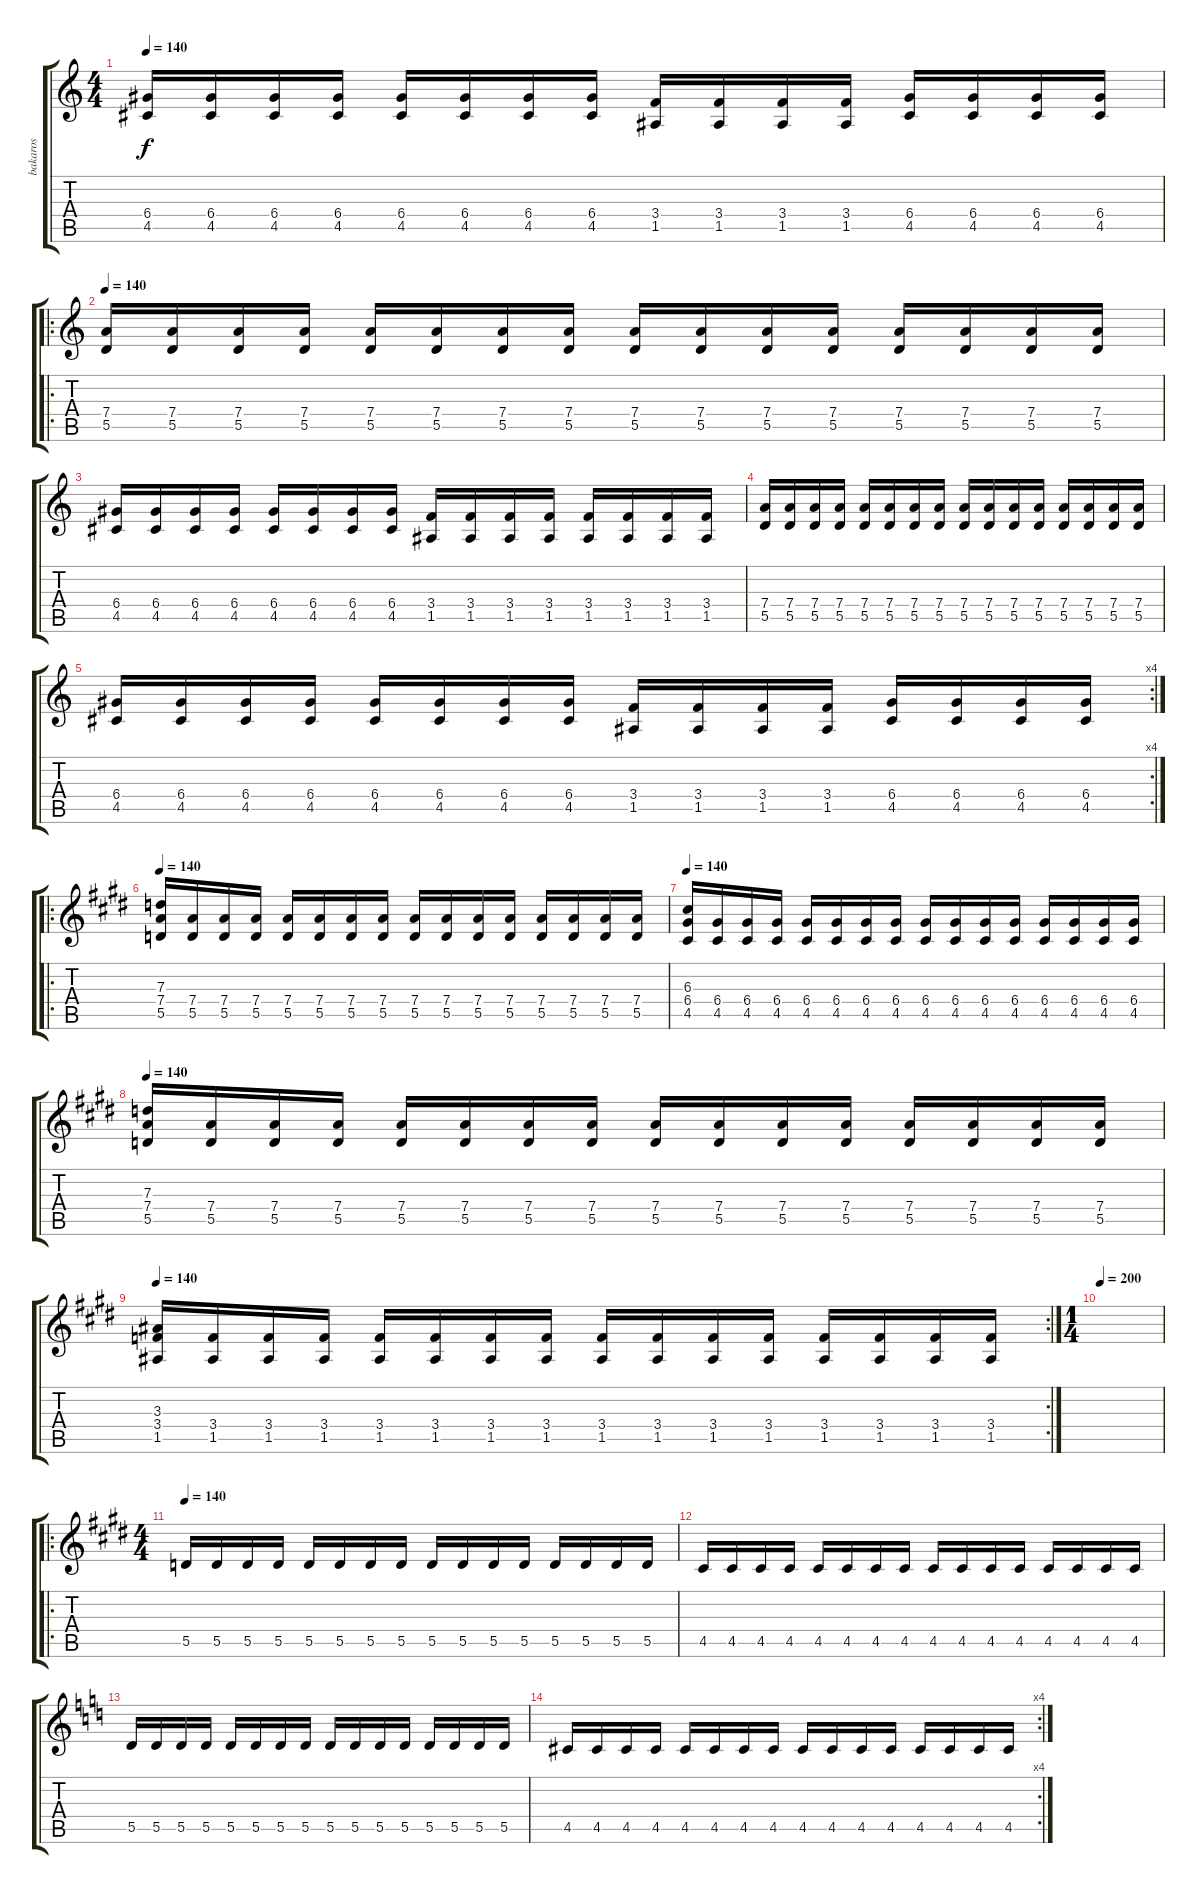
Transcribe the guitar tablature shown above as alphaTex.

\track ("bakaros" "bakaros") {instrument distortionguitar}
\staff {score tabs}
\tuning (E4 B3 G3 D3 A2 E2) {hide}
\ts (4 4)
\tempo 140
\clef g2
\ks c
(6.4 4.5).16{dy f} (6.4 4.5).16 (6.4 4.5).16 (6.4 4.5).16 (6.4 4.5).16 (6.4 4.5).16 (6.4 4.5).16 (6.4 4.5).16 (3.4 1.5).16 (3.4 1.5).16 (3.4 1.5).16 (3.4 1.5).16 (6.4 4.5).16 (6.4 4.5).16 (6.4 4.5).16 (6.4 4.5).16 |
\ro
\tempo 140
(7.4 5.5).16 (7.4 5.5).16 (7.4 5.5).16 (7.4 5.5).16 (7.4 5.5).16 (7.4 5.5).16 (7.4 5.5).16 (7.4 5.5).16 (7.4 5.5).16 (7.4 5.5).16 (7.4 5.5).16 (7.4 5.5).16 (7.4 5.5).16 (7.4 5.5).16 (7.4 5.5).16 (7.4 5.5).16 |
(6.4 4.5).16 (6.4 4.5).16 (6.4 4.5).16 (6.4 4.5).16 (6.4 4.5).16 (6.4 4.5).16 (6.4 4.5).16 (6.4 4.5).16 (3.4 1.5).16 (3.4 1.5).16 (3.4 1.5).16 (3.4 1.5).16 (3.4 1.5).16 (3.4 1.5).16 (3.4 1.5).16 (3.4 1.5).16 |
(7.4 5.5).16 (7.4 5.5).16 (7.4 5.5).16 (7.4 5.5).16 (7.4 5.5).16 (7.4 5.5).16 (7.4 5.5).16 (7.4 5.5).16 (7.4 5.5).16 (7.4 5.5).16 (7.4 5.5).16 (7.4 5.5).16 (7.4 5.5).16 (7.4 5.5).16 (7.4 5.5).16 (7.4 5.5).16 |
\rc 4
(6.4 4.5).16 (6.4 4.5).16 (6.4 4.5).16 (6.4 4.5).16 (6.4 4.5).16 (6.4 4.5).16 (6.4 4.5).16 (6.4 4.5).16 (3.4 1.5).16 (3.4 1.5).16 (3.4 1.5).16 (3.4 1.5).16 (6.4 4.5).16 (6.4 4.5).16 (6.4 4.5).16 (6.4 4.5).16 |
\ro
\tempo 140
\ks e
(7.3 7.4 5.5).16 (7.4 5.5).16 (7.4 5.5).16 (7.4 5.5).16 (7.4 5.5).16 (7.4 5.5).16 (7.4 5.5).16 (7.4 5.5).16 (7.4 5.5).16 (7.4 5.5).16 (7.4 5.5).16 (7.4 5.5).16 (7.4 5.5).16 (7.4 5.5).16 (7.4 5.5).16 (7.4 5.5).16 |
\tempo 140
(6.3 6.4 4.5).16 (6.4 4.5).16 (6.4 4.5).16 (6.4 4.5).16 (6.4 4.5).16 (6.4 4.5).16 (6.4 4.5).16 (6.4 4.5).16 (6.4 4.5).16 (6.4 4.5).16 (6.4 4.5).16 (6.4 4.5).16 (6.4 4.5).16 (6.4 4.5).16 (6.4 4.5).16 (6.4 4.5).16 |
\tempo 140
(7.3 7.4 5.5).16 (7.4 5.5).16 (7.4 5.5).16 (7.4 5.5).16 (7.4 5.5).16 (7.4 5.5).16 (7.4 5.5).16 (7.4 5.5).16 (7.4 5.5).16 (7.4 5.5).16 (7.4 5.5).16 (7.4 5.5).16 (7.4 5.5).16 (7.4 5.5).16 (7.4 5.5).16 (7.4 5.5).16 |
\rc 2
\tempo 140
(3.3 3.4 1.5).16 (3.4 1.5).16 (3.4 1.5).16 (3.4 1.5).16 (3.4 1.5).16 (3.4 1.5).16 (3.4 1.5).16 (3.4 1.5).16 (3.4 1.5).16 (3.4 1.5).16 (3.4 1.5).16 (3.4 1.5).16 (3.4 1.5).16 (3.4 1.5).16 (3.4 1.5).16 (3.4 1.5).16 |
\ts (1 4)
\tempo 200
|
\ro
\ts (4 4)
\tempo 140
5.5.16 5.5.16 5.5.16 5.5.16 5.5.16 5.5.16 5.5.16 5.5.16 5.5.16 5.5.16 5.5.16 5.5.16 5.5.16 5.5.16 5.5.16 5.5.16 |
4.5.16 4.5.16 4.5.16 4.5.16 4.5.16 4.5.16 4.5.16 4.5.16 4.5.16 4.5.16 4.5.16 4.5.16 4.5.16 4.5.16 4.5.16 4.5.16 |
\ks c
5.5.16 5.5.16 5.5.16 5.5.16 5.5.16 5.5.16 5.5.16 5.5.16 5.5.16 5.5.16 5.5.16 5.5.16 5.5.16 5.5.16 5.5.16 5.5.16 |
\rc 4
4.5.16 4.5.16 4.5.16 4.5.16 4.5.16 4.5.16 4.5.16 4.5.16 4.5.16 4.5.16 4.5.16 4.5.16 4.5.16 4.5.16 4.5.16 4.5.16
